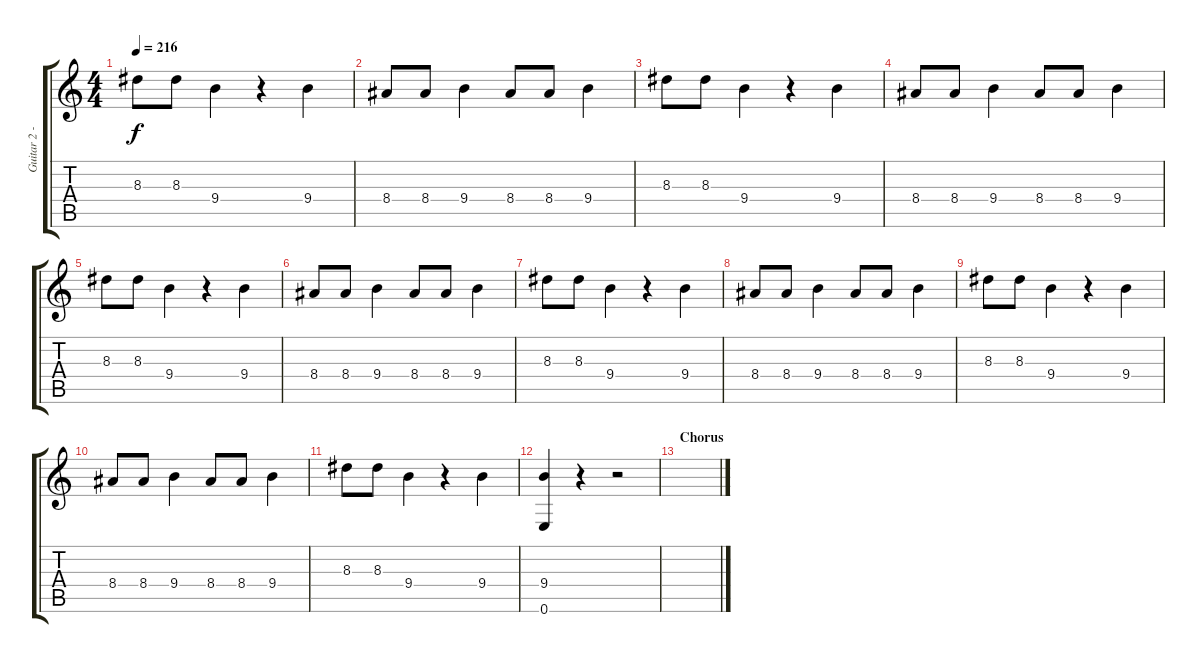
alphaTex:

\track ("Guitar 2 - Distortion" "Guitar 2 -") {instrument distortionguitar}
\staff {score tabs}
\tuning (E4 B3 G3 D3 A2 E2) {hide}
\ts (4 4)
\tempo 216
\clef g2
\ks c
8.3.8{dy f} 8.3.8 9.4.4 r.4 9.4.4 |
8.4.8 8.4.8 9.4.4 8.4.8 8.4.8 9.4.4 |
8.3.8 8.3.8 9.4.4 r.4 9.4.4 |
8.4.8 8.4.8 9.4.4 8.4.8 8.4.8 9.4.4 |
8.3.8 8.3.8 9.4.4 r.4 9.4.4 |
8.4.8 8.4.8 9.4.4 8.4.8 8.4.8 9.4.4 |
8.3.8 8.3.8 9.4.4 r.4 9.4.4 |
8.4.8 8.4.8 9.4.4 8.4.8 8.4.8 9.4.4 |
8.3.8 8.3.8 9.4.4 r.4 9.4.4 |
8.4.8 8.4.8 9.4.4 8.4.8 8.4.8 9.4.4 |
8.3.8 8.3.8 9.4.4 r.4 9.4.4 |
(9.4 0.6).4 r.4 r.2 |
\section ("" "Chorus")
